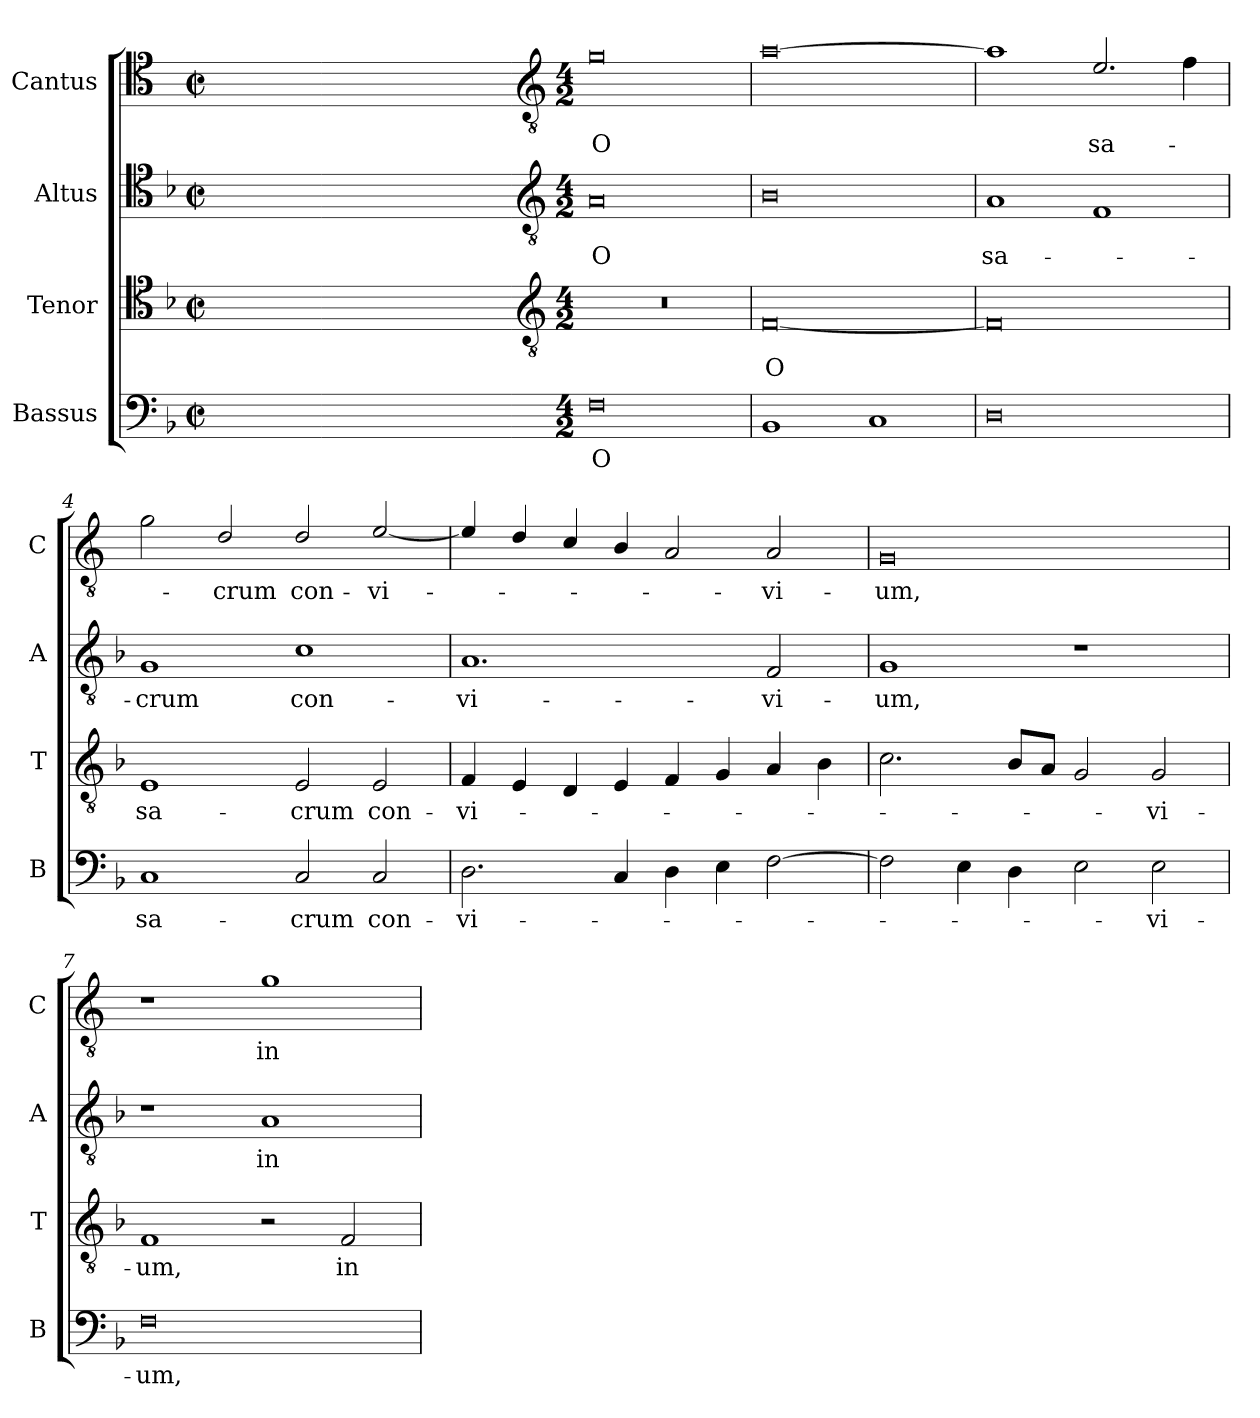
**kern	**text	**kern	**text	**kern	**text	**kern	**text
*part4	*part4	*part3	*part3	*part2	*part2	*part1	*part1
*staff4	*staff4	*staff3	*staff3	*staff2	*staff2	*staff1	*staff1
*I"Bassus	*	*I"Tenor	*	*I"Altus	*	*I"Cantus	*
*I'B	*	*I'T	*	*I'A	*	*I'C	*
*clefF4	*	*clefC4	*	*clefC4	*	*clefC4	*
*	*	*	*	*	*	*ITrd4c7	*
*k[b-]	*	*k[b-]	*	*k[b-]	*	*k[b-]	*
*F:	*	*F:	*	*F:	*	*F:	*
*M2/2	*	*M2/2	*	*M2/2	*	*M2/2	*
*met(c|)	*	*met(c|)	*	*met(c|)	*	*met(c|)	*
=	=	=	=	=	=	=	=
1ryy	.	1ryy	.	1ryy	.	1ryy	.
=1X-	=1X-	=1X-	=1X-	=1X-	=1X-	=1X-	=1X-
4ryy	.	4ryy	.	4ryy	.	4ryy	.
4ryy	.	4ryy	.	4ryy	.	4ryy	.
4ryy	.	4ryy	.	4ryy	.	4ryy	.
4ryy	.	4ryy	.	4ryy	.	4ryy	.
=1-	=1-	=1-	=1-	=1-	=1-	=1-	=1-
*	*	*clefGv2	*	*clefGv2	*	*clefGv2	*
*M4/2	*	*M4/2	*	*M4/2	*	*M4/2	*
!	!LO:LY:b	!	!	!	!LO:LY:b	!	!LO:LY:b
0F	O	0r	.	0A	O	0c	O
=2	=2	=2	=2	=2	=2	=2	=2
!	!	!	!LO:LY:b	!	!	!	!
1BB-	.	[0F	O	0B-	.	[0d	.
1C	.	.	.	.	.	.	.
=3	=3	=3	=3	=3	=3	=3	=3
!	!	!	!	!	!LO:LY:b	!	!
0D	.	0F]	.	1A	sa-	1d]	.
!	!	!	!	!	!	!	!LO:LY:b
.	.	.	.	1F	.	2.A/	sa-
.	.	.	.	.	.	4B-\	.
=4	=4	=4	=4	=4	=4	=4	=4
!	!LO:LY:b	!	!LO:LY:b	!	!LO:LY:b	!	!
1C	sa-	1E	sa-	1G	-crum	2c\	.
!	!	!	!	!	!	!	!LO:LY:b
.	.	.	.	.	.	2G/	-crum
!	!LO:LY:b	!	!LO:LY:b	!	!LO:LY:b	!	!LO:LY:b
2C/	-crum	2E/	-crum	1c	con-	2G/	con-
!	!LO:LY:b	!	!LO:LY:b	!	!	!	!LO:LY:b
2C/	con-	2E/	con-	.	.	[2A/	-vi-
=5	=5	=5	=5	=5	=5	=5	=5
!	!LO:LY:b	!	!LO:LY:b	!	!LO:LY:b	!	!
2.D\	-vi-	4F/	-vi-	1.A	-vi-	4A/]	.
.	.	4E/	.	.	.	4G/	.
.	.	4D/	.	.	.	4F/	.
4C/	.	4E/	.	.	.	4E/	.
4D\	.	4F/	.	.	.	2D/	.
4E\	.	4G/	.	.	.	.	.
!	!	!	!	!	!LO:LY:b	!	!LO:LY:b
[2F\	.	4A/	.	2F/	-vi-	2D/	-vi-
.	.	4B-\	.	.	.	.	.
!!LO:LB:g=z
=6	=6	=6	=6	=6	=6	=6	=6
!	!	!	!	!	!LO:LY:b	!	!LO:LY:b
2F\]	.	2.c\	.	1G	-um,	0C	-um,
4E\	.	.	.	.	.	.	.
4D\	.	8B-/L	.	.	.	.	.
.	.	8A/J	.	.	.	.	.
2E\	.	2G/	.	1r	.	.	.
!	!LO:LY:b	!	!LO:LY:b	!	!	!	!
2E\	-vi-	2G/	-vi-	.	.	.	.
=7	=7	=7	=7	=7	=7	=7	=7
!	!LO:LY:b	!	!LO:LY:b	!	!	!	!
0F	-um,	1F	-um,	1r	.	1r	.
!	!	!	!	!	!LO:LY:b	!	!LO:LY:b
.	.	2r	.	1A	in	1c	in
!	!	!	!LO:LY:b	!	!	!	!
.	.	2F/	in	.	.	.	.
=	=	=	=	=	=	=	=
*-	*-	*-	*-	*-	*-	*-	*-
